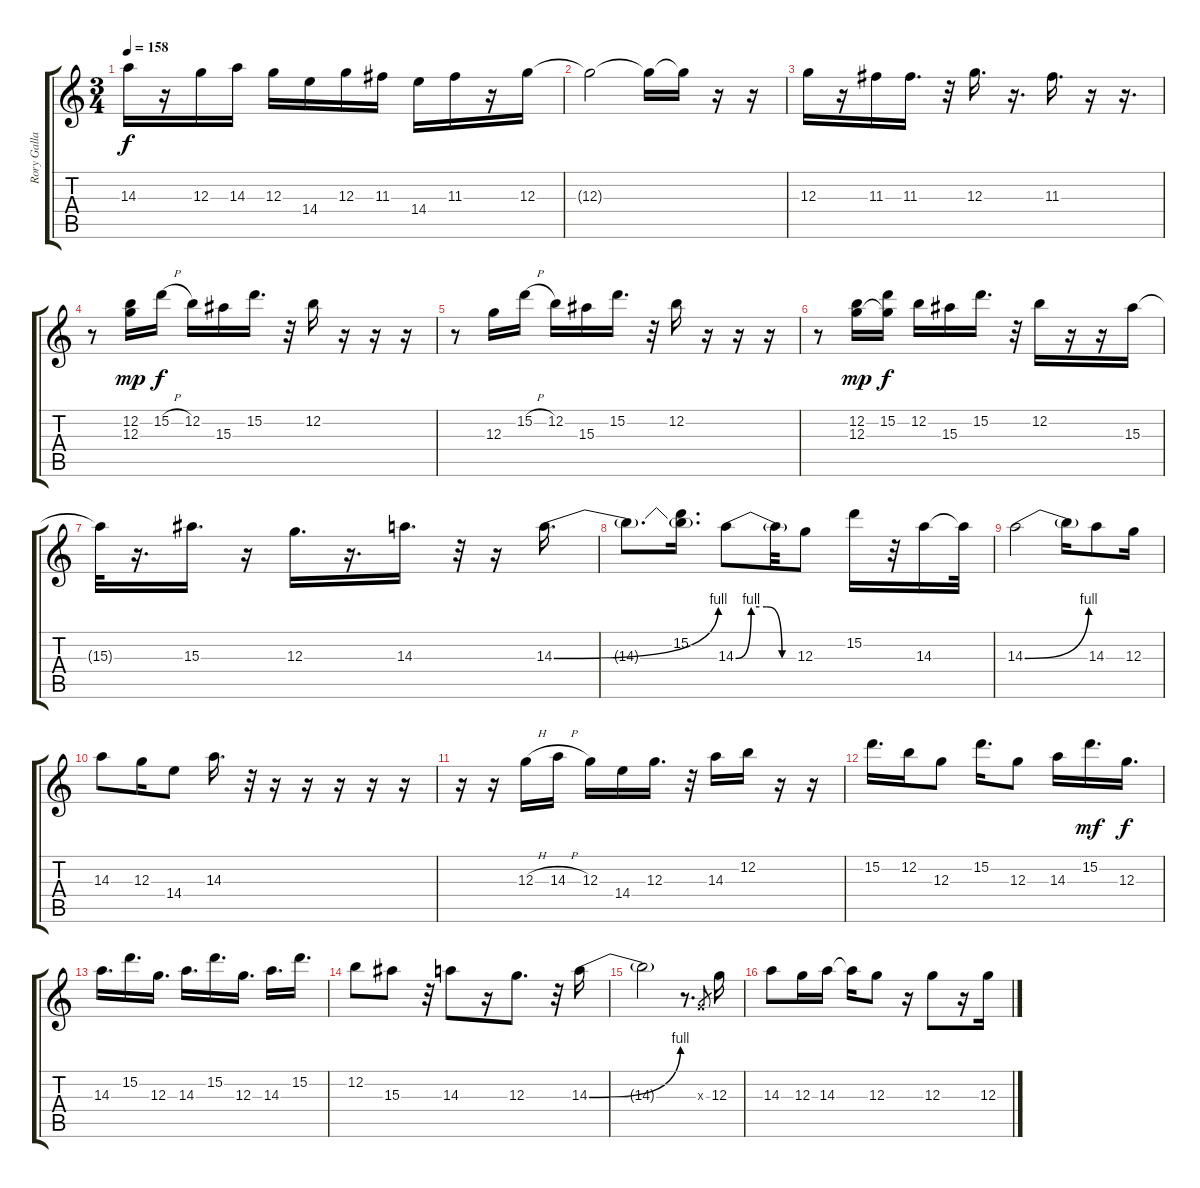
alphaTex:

\track ("Rory Gallagher (For Sound)" "Rory Galla") {instrument electricguitarclean}
\staff {score tabs}
\tuning (E4 B3 G3 D3 A2 E2) {hide}
\ts (3 4)
\tempo 158
\clef g2
\ks c
14.3.16{dy f} r.16 12.3.16 14.3.16 12.3.16 14.4.16 12.3.16 11.3.16 14.4.16 11.3.16 r.16 12.3.16 |
12.3{t}.2 12.3{t}.16 12.3{t}.16 r.16 r.16 |
12.3.16 r.16 11.3.16 11.3.16{d} r.32 12.3.16{d} r.16{d} 11.3.16{d} r.16 r.16{d} |
r.8 (12.2 12.3).16{dy mp} 15.2{h}.16{dy f} 12.2.16 15.3.16 15.2.16{d} r.32 12.2.16 r.16 r.16 r.16 |
r.8 12.3.16 15.2{h}.16 12.2.16 15.3.16 15.2.16{d} r.32 12.2.16 r.16 r.16 r.16 |
r.8 (12.2 12.3).16{dy mp} (15.2 12.3{t}).16{dy f} 12.2.16 15.3.16 15.2.16{d} r.32 12.2.16 r.16 r.16 15.3.16 |
15.3{t}.32 r.16{d} 15.3.16{d} r.16 12.3.16{d} r.16{d} 14.3.16{d} r.32 r.16 14.3{be (bend 0 0 60 4)}.16{d} |
14.3{t}.8{d} (15.2 14.3{t}).16{d} 14.3{be (custom 0 0 15 4 30 4 45 0 60 0)}.8 14.3{t}.32 12.3.8 15.2.16 r.32 14.3.16 14.3{t}.32 |
14.3{be (bend 0 0 60 4)}.2 14.3{t}.16 14.3.8 12.3.16 |
14.3.8 12.3.16 14.4.8 14.3.16{d} r.32 r.16 r.16 r.16 r.16 r.16 |
r.16 r.16 12.3{h}.16 14.3{h}.16 12.3.16 14.4.16 12.3.16{d} r.32 14.3.16 12.2.16 r.16 r.16 |
15.2.16{d} 12.2.16 12.3.8 15.2.16{d} 12.3.8 14.3.16 15.2.16{d dy mf} 12.3.16{d dy f} |
14.3.16{d} 15.2.16{d} 12.3.16{d} 14.3.16{d} 15.2.16{d} 12.3.16{d} 14.3.16{d} 15.2.16{d} |
12.2.8 15.3.8 r.32 14.3.8 r.16 12.3.8{d} r.32 14.3{be (bend 0 0 60 4)}.16 |
14.3{t}.2 r.8{d} 0.3{x}.8{gr} 12.3.16 |
14.3.8 12.3.16 14.3.16 14.3{t}.16 12.3.8 r.16 12.3.8{instrument guitarharmonics} r.16 12.3.16
